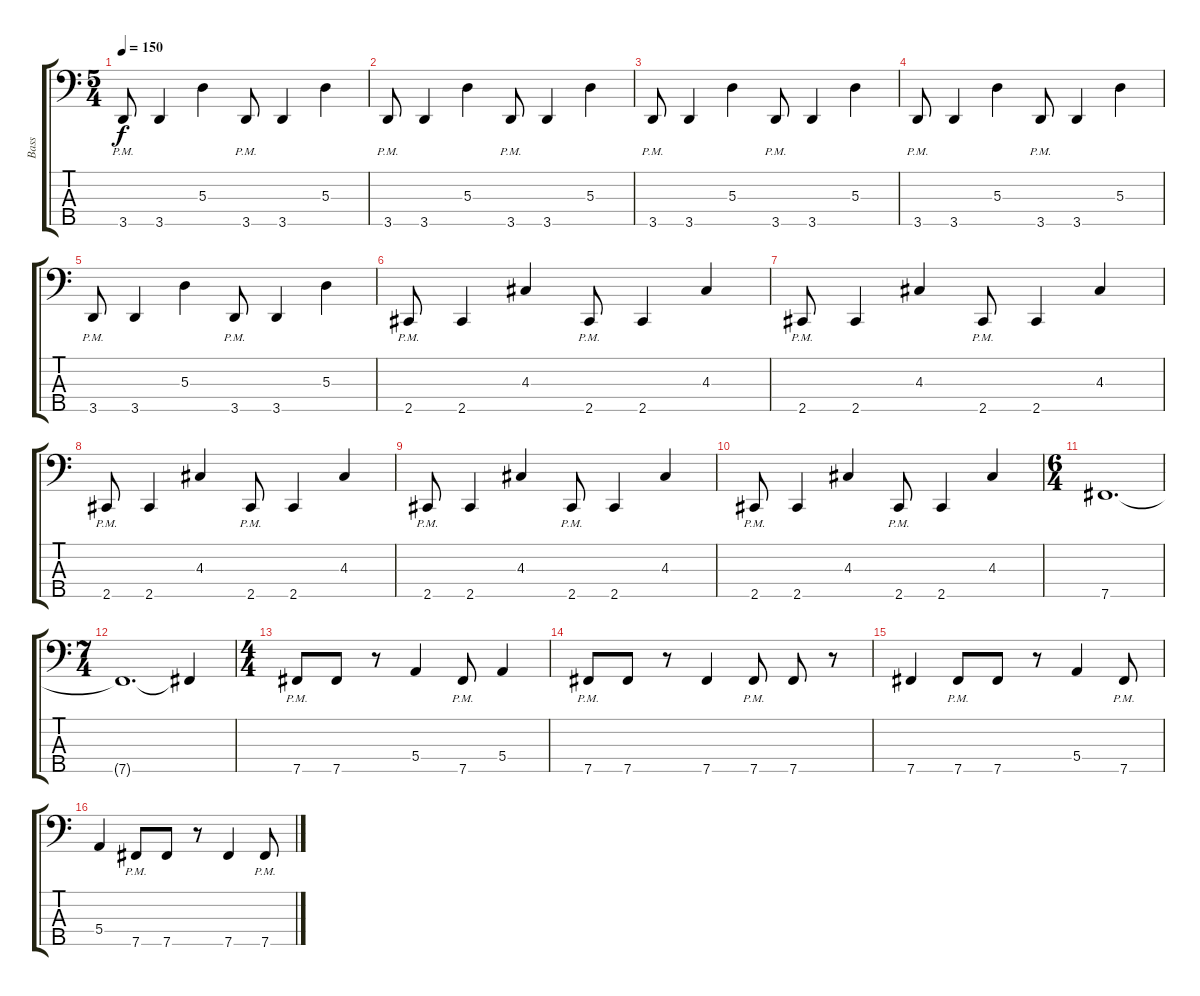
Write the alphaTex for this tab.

\track ("Bass" "Bass") {instrument electricbasspick}
\staff {score tabs}
\tuning (G2 D2 A1 E1 B0) {hide}
\ts (5 4)
\tempo 150
\clef f4
\ks c
3.5{pm}.8{dy f} 3.5.4 5.3.4 3.5{pm}.8 3.5.4 5.3.4 |
3.5{pm}.8 3.5.4 5.3.4 3.5{pm}.8 3.5.4 5.3.4 |
3.5{pm}.8 3.5.4 5.3.4 3.5{pm}.8 3.5.4 5.3.4 |
3.5{pm}.8 3.5.4 5.3.4 3.5{pm}.8 3.5.4 5.3.4 |
3.5{pm}.8 3.5.4 5.3.4 3.5{pm}.8 3.5.4 5.3.4 |
2.5{pm}.8 2.5.4 4.3.4 2.5{pm}.8 2.5.4 4.3.4 |
2.5{pm}.8 2.5.4 4.3.4 2.5{pm}.8 2.5.4 4.3.4 |
2.5{pm}.8 2.5.4 4.3.4 2.5{pm}.8 2.5.4 4.3.4 |
2.5{pm}.8 2.5.4 4.3.4 2.5{pm}.8 2.5.4 4.3.4 |
2.5{pm}.8 2.5.4 4.3.4 2.5{pm}.8 2.5.4 4.3.4 |
\ts (6 4)
7.5.1{d} |
\ts (7 4)
7.5{t}.1{d} 7.5{t}.4 |
\ts (4 4)
7.5{pm}.8 7.5.8 r.8 5.4.4 7.5{pm}.8 5.4.4 |
7.5{pm}.8 7.5.8 r.8 7.5.4 7.5{pm}.8 7.5.8 r.8 |
7.5.4 7.5{pm}.8 7.5.8 r.8 5.4.4 7.5{pm}.8 |
5.4.4 7.5{pm}.8 7.5.8 r.8 7.5.4 7.5{pm}.8
